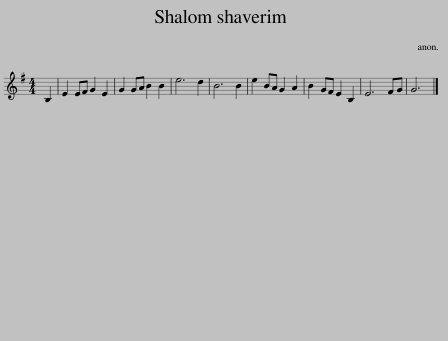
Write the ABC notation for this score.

X:1
L:1/8
M:4/4
I:linebreak $
K:Emin
V:1 treble
V:1
 B,2 | E2 EF G2 E2 | G2 GA B2 B2 | e6 d2 | B6 B2 | %5
 e2 BA G2 A2 | B2 GF E2 B,2 | E6 FG | G6 |] %9
